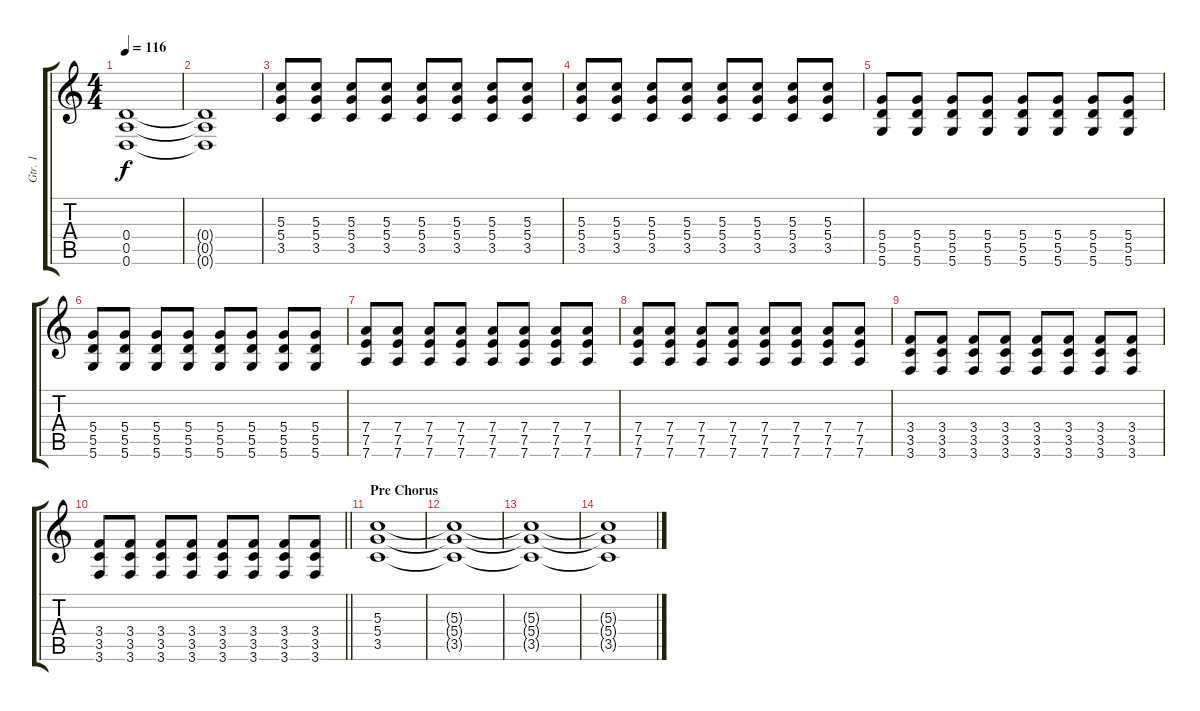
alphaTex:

\track ("Gtr. 1" "Gtr. 1") {instrument distortionguitar}
\staff {score tabs}
\tuning (E4 B3 G3 D3 A2 D2) {hide}
\ts (4 4)
\tempo 116
\clef g2
\ks c
(0.4 0.5 0.6).1{dy f} |
(0.4{t} 0.5{t} 0.6{t}).1 |
(5.3 5.4 3.5).8 (5.3 5.4 3.5).8 (5.3 5.4 3.5).8 (5.3 5.4 3.5).8 (5.3 5.4 3.5).8 (5.3 5.4 3.5).8 (5.3 5.4 3.5).8 (5.3 5.4 3.5).8 |
(5.3 5.4 3.5).8 (5.3 5.4 3.5).8 (5.3 5.4 3.5).8 (5.3 5.4 3.5).8 (5.3 5.4 3.5).8 (5.3 5.4 3.5).8 (5.3 5.4 3.5).8 (5.3 5.4 3.5).8 |
(5.4 5.5 5.6).8 (5.4 5.5 5.6).8 (5.4 5.5 5.6).8 (5.4 5.5 5.6).8 (5.4 5.5 5.6).8 (5.4 5.5 5.6).8 (5.4 5.5 5.6).8 (5.4 5.5 5.6).8 |
(5.4 5.5 5.6).8 (5.4 5.5 5.6).8 (5.4 5.5 5.6).8 (5.4 5.5 5.6).8 (5.4 5.5 5.6).8 (5.4 5.5 5.6).8 (5.4 5.5 5.6).8 (5.4 5.5 5.6).8 |
(7.4 7.5 7.6).8 (7.4 7.5 7.6).8 (7.4 7.5 7.6).8 (7.4 7.5 7.6).8 (7.4 7.5 7.6).8 (7.4 7.5 7.6).8 (7.4 7.5 7.6).8 (7.4 7.5 7.6).8 |
(7.4 7.5 7.6).8 (7.4 7.5 7.6).8 (7.4 7.5 7.6).8 (7.4 7.5 7.6).8 (7.4 7.5 7.6).8 (7.4 7.5 7.6).8 (7.4 7.5 7.6).8 (7.4 7.5 7.6).8 |
(3.4 3.5 3.6).8 (3.4 3.5 3.6).8 (3.4 3.5 3.6).8 (3.4 3.5 3.6).8 (3.4 3.5 3.6).8 (3.4 3.5 3.6).8 (3.4 3.5 3.6).8 (3.4 3.5 3.6).8 |
\barLineRight lightlight
(3.4 3.5 3.6).8 (3.4 3.5 3.6).8 (3.4 3.5 3.6).8 (3.4 3.5 3.6).8 (3.4 3.5 3.6).8 (3.4 3.5 3.6).8 (3.4 3.5 3.6).8 (3.4 3.5 3.6).8 |
\section ("" "Pre Chorus")
(5.3 5.4 3.5).1{volume 0} |
(5.3{t} 5.4{t} 3.5{t}).1 |
(5.3{t} 5.4{t} 3.5{t}).1 |
(5.3{t} 5.4{t} 3.5{t}).1
